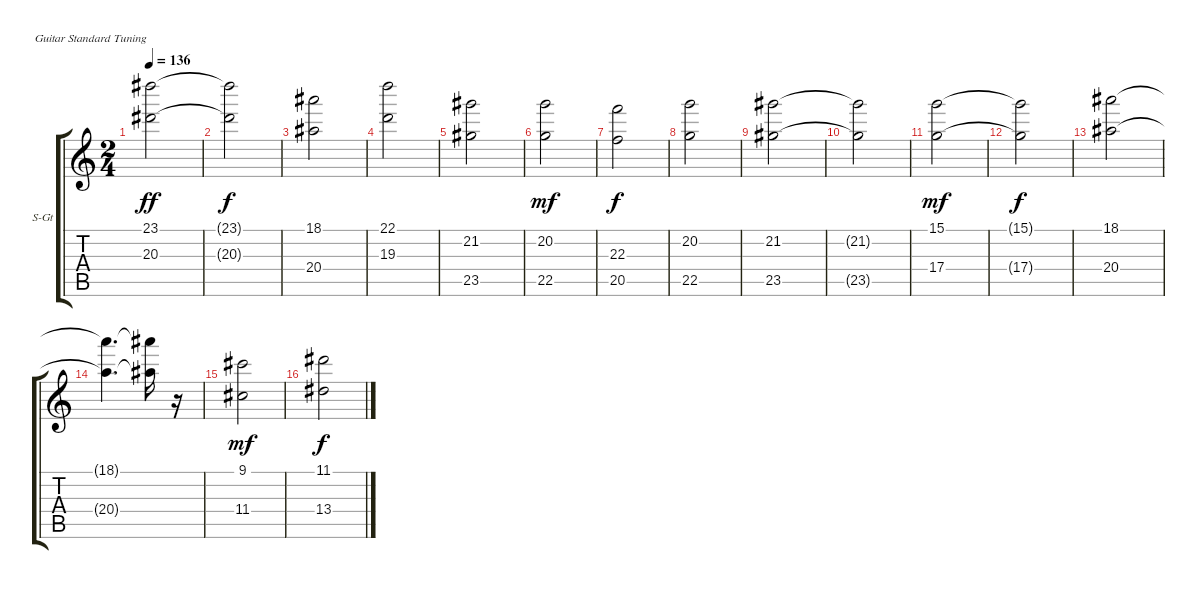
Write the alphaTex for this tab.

\bracketExtendMode groupsimilarinstruments
\firstSystemTrackNameOrientation horizontal
\otherSystemsTrackNameOrientation horizontal
\track ("strings" "S-Gt") {solo instrument stringensemble1}
\staff {score tabs}
\tuning (E4 B3 G3 D3 A2 E2)
\displaytranspose 12
\ts (2 4)
\tempo 136
\clef g2
\ks c
(23.1 20.3).2{dy ff} |
(23.1{t} 20.3{t}).2{dy f} |
(18.1 20.4).2 |
(22.1 19.3).2 |
(21.2 23.5).2 |
(20.2 22.5).2{dy mf} |
(22.3 20.5).2{dy f} |
(20.2 22.5).2 |
(21.2 23.5).2 |
(21.2{t} 23.5{t}).2 |
(15.1 17.4).2{dy mf} |
(15.1{t} 17.4{t}).2{dy f} |
(18.1 20.4).2 |
(18.1{t} 20.4{t}).4{d} (18.1{t} 20.4{t}).16 r.16 |
(9.1 11.4).2{dy mf} |
(11.1 13.4).2{dy f}
